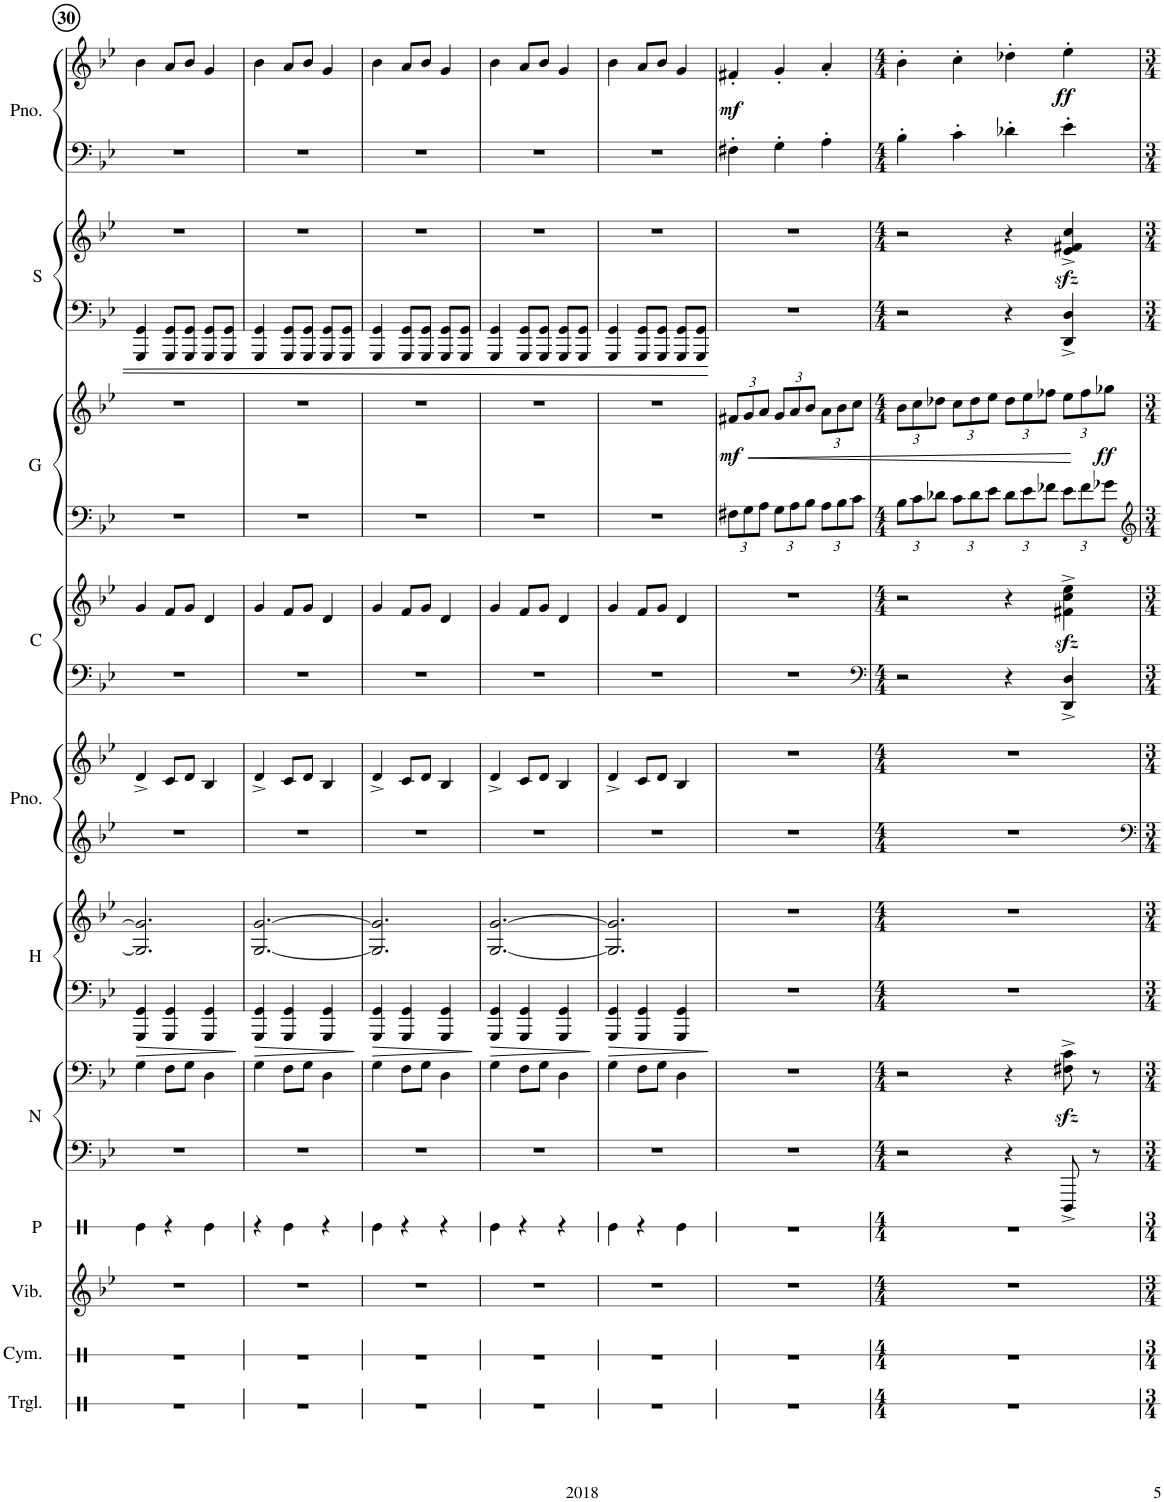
**kern	**kern	**kern	**kern	**kern	**kern	**kern	**kern	**kern	**kern	**kern	**kern	**kern	**kern	**dynam	**kern	**kern	**kern	**kern	**dynam
*part11	*part10	*part9	*part8	*part7	*part7	*part6	*part6	*part5	*part5	*part4	*part4	*part3	*part3	*part3	*part2	*part2	*part1	*part1	*part1
*staff18	*staff17	*staff16	*staff15	*staff14	*staff13	*staff12	*staff11	*staff10	*staff9	*staff8	*staff7	*staff6	*staff5	*staff5/6	*staff4	*staff3	*staff2	*staff1	*staff1/2
*I"Triangle	*I"Cymbal	*I"Vibraphone	*I"Panda	*I"Nate?	*	*I"Makeup Cake	*	*I"Piano	*	*I"Wyoming	*	*I"Dumb One	*	*	*I"SANTA!	*	*I"Piano	*	*
*I'Trgl.	*I'Cym.	*I'Vib.	*I'P	*I'N	*	*	*	*I'Pno.	*	*	*	*	*	*	*I'S	*	*I'Pno.	*	*
!!LO:PB:g=z
*clefX	*clefX	*clefG2	*clefX	*clefF4	*clefF4	*clefF4	*clefG2	*clefG2	*clefG2	*clefF4	*clefG2	*clefF4	*clefG2	*	*clefF4	*clefG2	*clefF4	*clefG2	*
*k[]	*k[]	*k[b-e-]	*k[]	*k[b-e-]	*k[b-e-]	*k[b-e-]	*k[b-e-]	*k[b-e-]	*k[b-e-]	*k[b-e-]	*k[b-e-]	*k[b-e-]	*k[b-e-]	*	*k[b-e-]	*k[b-e-]	*k[b-e-]	*k[b-e-]	*
*M3/4	*M3/4	*M3/4	*M3/4	*M3/4	*M3/4	*M3/4	*M3/4	*M3/4	*M3/4	*M3/4	*M3/4	*M3/4	*M3/4	*	*M3/4	*M3/4	*M3/4	*M3/4	*
=30	=30	=30	=30	=30	=30	=30	=30	=30	=30	=30	=30	=30	=30	=30	=30	=30	=30	=30	=30
2.r	2.r	2.r	4Re\	2.r	4G\	4GGG/ 4GG/	2.G/] 2.g/]	2.r	4d^/	2.r	4g/	2.r	2.r	.	4GGG/ 4GG/	2.r	2.r	4b-\	.
.	.	.	4r	.	8F\L	4GGG/ 4GG/	.	.	8c/L	.	8f/L	.	.	.	8GGG/ 8GG/L	.	.	8a/L	.
.	.	.	.	.	8G\J	.	.	.	8d/J	.	8g/J	.	.	.	8GGG/ 8GG/J	.	.	8b-/J	.
.	.	.	4Re\	.	4D\	4GGG/ 4GG/	.	.	4B-/	.	4d/	.	.	.	8GGG/ 8GG/L	.	.	4g/	.
.	.	.	.	.	.	.	.	.	.	.	.	.	.	.	8GGG/ 8GG/J	.	.	.	.
=31	=31	=31	=31	=31	=31	=31	=31	=31	=31	=31	=31	=31	=31	=31	=31	=31	=31	=31	=31
2.r	2.r	2.r	4r	2.r	4G\	4GGG/ 4GG/	[2.G/ [2.g/	2.r	4d^/	2.r	4g/	2.r	2.r	.	4GGG/ 4GG/	2.r	2.r	4b-\	.
.	.	.	4Re\	.	8F\L	4GGG/ 4GG/	.	.	8c/L	.	8f/L	.	.	.	8GGG/ 8GG/L	.	.	8a/L	.
.	.	.	.	.	8G\J	.	.	.	8d/J	.	8g/J	.	.	.	8GGG/ 8GG/J	.	.	8b-/J	.
.	.	.	4r	.	4D\	4GGG/ 4GG/	.	.	4B-/	.	4d/	.	.	.	8GGG/ 8GG/L	.	.	4g/	.
.	.	.	.	.	.	.	.	.	.	.	.	.	.	.	8GGG/ 8GG/J	.	.	.	.
=32	=32	=32	=32	=32	=32	=32	=32	=32	=32	=32	=32	=32	=32	=32	=32	=32	=32	=32	=32
2.r	2.r	2.r	4Re\	2.r	4G\	4GGG/ 4GG/	2.G/] 2.g/]	2.r	4d^/	2.r	4g/	2.r	2.r	.	4GGG/ 4GG/	2.r	2.r	4b-\	.
.	.	.	4r	.	8F\L	4GGG/ 4GG/	.	.	8c/L	.	8f/L	.	.	.	8GGG/ 8GG/L	.	.	8a/L	.
.	.	.	.	.	8G\J	.	.	.	8d/J	.	8g/J	.	.	.	8GGG/ 8GG/J	.	.	8b-/J	.
.	.	.	4r	.	4D\	4GGG/ 4GG/	.	.	4B-/	.	4d/	.	.	.	8GGG/ 8GG/L	.	.	4g/	.
.	.	.	.	.	.	.	.	.	.	.	.	.	.	.	8GGG/ 8GG/J	.	.	.	.
=33	=33	=33	=33	=33	=33	=33	=33	=33	=33	=33	=33	=33	=33	=33	=33	=33	=33	=33	=33
2.r	2.r	2.r	4Re\	2.r	4G\	4GGG/ 4GG/	[2.G/ [2.g/	2.r	4d^/	2.r	4g/	2.r	2.r	.	4GGG/ 4GG/	2.r	2.r	4b-\	.
.	.	.	4r	.	8F\L	4GGG/ 4GG/	.	.	8c/L	.	8f/L	.	.	.	8GGG/ 8GG/L	.	.	8a/L	.
.	.	.	.	.	8G\J	.	.	.	8d/J	.	8g/J	.	.	.	8GGG/ 8GG/J	.	.	8b-/J	.
.	.	.	4r	.	4D\	4GGG/ 4GG/	.	.	4B-/	.	4d/	.	.	.	8GGG/ 8GG/L	.	.	4g/	.
.	.	.	.	.	.	.	.	.	.	.	.	.	.	.	8GGG/ 8GG/J	.	.	.	.
=34	=34	=34	=34	=34	=34	=34	=34	=34	=34	=34	=34	=34	=34	=34	=34	=34	=34	=34	=34
2.r	2.r	2.r	4Re\	2.r	4G\	4GGG/ 4GG/	2.G/] 2.g/]	2.r	4d^/	2.r	4g/	2.r	2.r	.	4GGG/ 4GG/	2.r	2.r	4b-\	.
.	.	.	4r	.	8F\L	4GGG/ 4GG/	.	.	8c/L	.	8f/L	.	.	.	8GGG/ 8GG/L	.	.	8a/L	.
.	.	.	.	.	8G\J	.	.	.	8d/J	.	8g/J	.	.	.	8GGG/ 8GG/J	.	.	8b-/J	.
.	.	.	4Re\	.	4D\	4GGG/ 4GG/	.	.	4B-/	.	4d/	.	.	.	8GGG/ 8GG/L	.	.	4g/	.
.	.	.	.	.	.	.	.	.	.	.	.	.	.	.	8GGG/ 8GG/J	.	.	.	.
=35	=35	=35	=35	=35	=35	=35	=35	=35	=35	=35	=35	=35	=35	=35	=35	=35	=35	=35	=35
*	*	*	*	*	*	*	*	*	*	*	*	*Xbrackettup	*Xbrackettup	*	*	*	*	*	*
!	!	!	!	!	!	!	!	!	!	!	!	!	!	!LO:HP:b	!	!	!	!	!
!	!	!	!	!	!	!	!	!	!	!	!	!	!	!LO:DY:n=1:b	!	!	!	!	!LO:DY:b
2.r	2.r	2.r	2.r	2.r	2.r	2.r	2.r	2.r	2.r	2.r	2.r	12F#X\L	12f#X/L	< mf	2.r	2.r	4F#X'\	4f#X'/	mf
.	.	.	.	.	.	.	.	.	.	.	.	12G\	12g/	.	.	.	.	.	.
.	.	.	.	.	.	.	.	.	.	.	.	12A\J	12a/J	.	.	.	.	.	.
.	.	.	.	.	.	.	.	.	.	.	.	12G\L	12g/L	.	.	.	4G'\	4g'/	.
.	.	.	.	.	.	.	.	.	.	.	.	12A\	12a/	.	.	.	.	.	.
.	.	.	.	.	.	.	.	.	.	.	.	12B-\J	12b-/J	.	.	.	.	.	.
.	.	.	.	.	.	.	.	.	.	.	.	12A\L	12a\L	.	.	.	4A'\	4a'/	.
.	.	.	.	.	.	.	.	.	.	.	.	12B-\	12b-\	.	.	.	.	.	.
.	.	.	.	.	.	.	.	.	.	.	.	12c\J	12cc\J	.	.	.	.	.	.
=36	=36	=36	=36	=36	=36	=36	=36	=36	=36	=36	=36	=36	=36	=36	=36	=36	=36	=36	=36
*	*	*	*	*	*	*	*	*	*	*clefF4	*	*	*	*	*	*	*	*	*
*M4/4	*M4/4	*M4/4	*M4/4	*M4/4	*M4/4	*M4/4	*M4/4	*M4/4	*M4/4	*M4/4	*M4/4	*M4/4	*M4/4	*	*M4/4	*M4/4	*M4/4	*M4/4	*
1r	1r	1r	1r	2r	2r	1r	1r	1r	1r	2r	2r	12B-\L	12b-\L	.	2r	2r	4B-'\	4b-'\	.
.	.	.	.	.	.	.	.	.	.	.	.	12c\	12cc\	.	.	.	.	.	.
.	.	.	.	.	.	.	.	.	.	.	.	12d-X\J	12dd-X\J	.	.	.	.	.	.
.	.	.	.	.	.	.	.	.	.	.	.	12c\L	12cc\L	.	.	.	4c'\	4cc'\	.
.	.	.	.	.	.	.	.	.	.	.	.	12d-\	12dd-\	.	.	.	.	.	.
.	.	.	.	.	.	.	.	.	.	.	.	12e-\J	12ee-\J	.	.	.	.	.	.
.	.	.	.	4r	4r	.	.	.	.	4r	4r	12d-\L	12dd-\L	.	4r	4r	4d-X'\	4dd-X'\	.
.	.	.	.	.	.	.	.	.	.	.	.	12e-\	12ee-\	.	.	.	.	.	.
.	.	.	.	.	.	.	.	.	.	.	.	12f-X\J	12ff-X\J	.	.	.	.	.	.
!	!	!	!	!	!	!	!	!	!	!	!	!	!	!	!	!	!	!	!LO:DY:b
.	.	.	.	8DDD^/	8F#X\zz<^ 8c\zz<^	.	.	.	.	4DD/^ 4D/^	4f#X\zz<^ 4cc\zz<^ 4ee-\zz<^	12e-\L	12ee-\L	.	4DD/^ 4D/^	4e-/zz<^ 4f#X/zz<^ 4cc/zz<^	4e-'\	4ee-'\	ff
.	.	.	.	.	.	.	.	.	.	.	.	12f-\	12ff-\	.	.	.	.	.	.
.	.	.	.	8r	8r	.	.	.	.	.	.	.	.	.	.	.	.	.	.
!	!	!	!	!	!	!	!	!	!	!	!	!	!	!LO:DY:n=1:b	!	!	!	!	!
.	.	.	.	.	.	.	.	.	.	.	.	12g-X\J	12gg-X\J	[ ff	.	.	.	.	.
=	=	=	=	=	=	=	=	=	=	=	=	=	=	=	=	=	=	=	=
*-	*-	*-	*-	*-	*-	*-	*-	*-	*-	*-	*-	*-	*-	*-	*-	*-	*-	*-	*-
